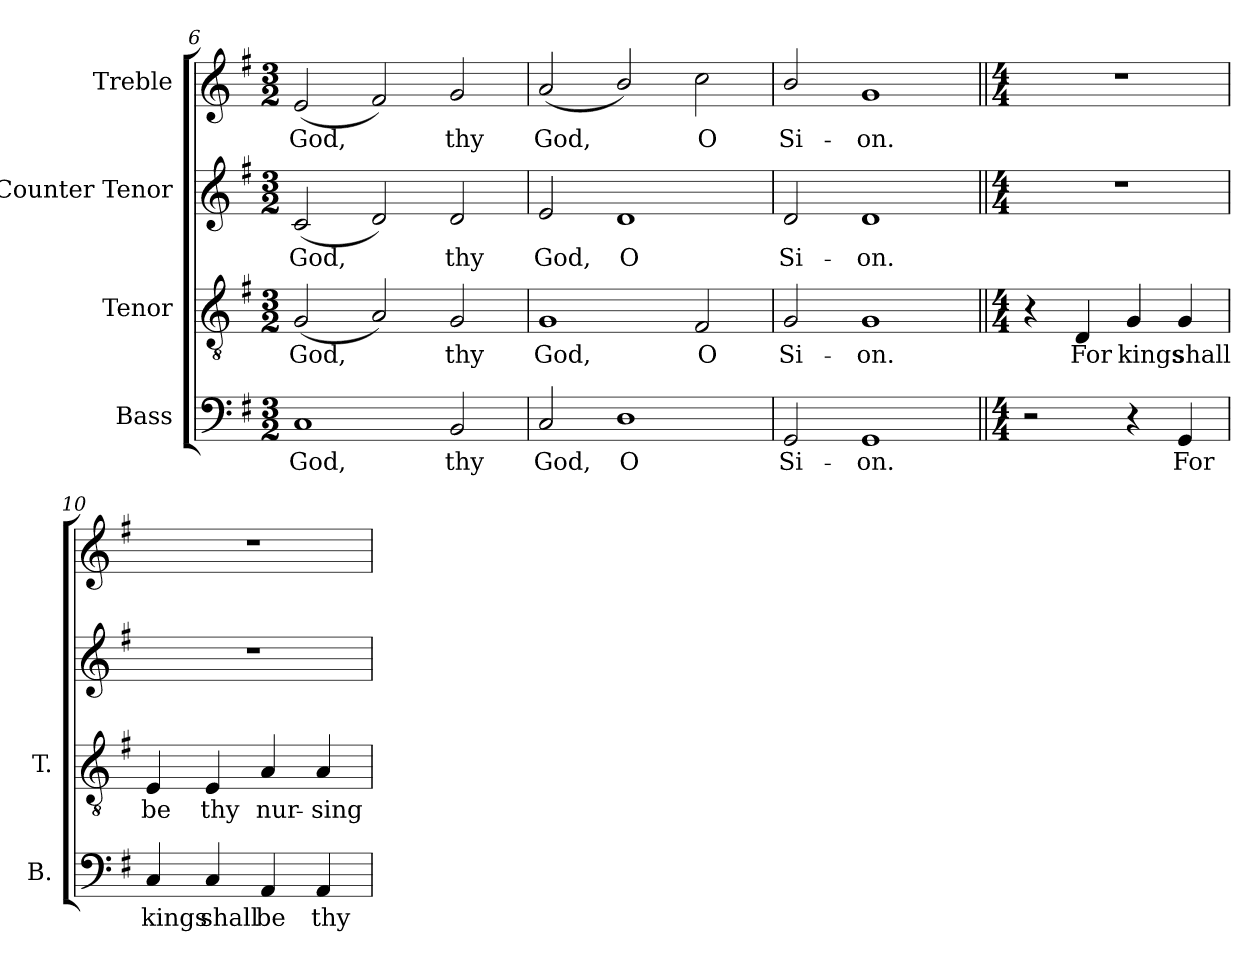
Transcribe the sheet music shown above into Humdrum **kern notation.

**kern	**text	**kern	**text	**kern	**text	**kern	**text
*part4	*part4	*part3	*part3	*part2	*part2	*part1	*part1
*staff4	*staff4	*staff3	*staff3	*staff2	*staff2	*staff1	*staff1
*I"Bass	*	*I"Tenor	*	*I"Counter Tenor	*	*I"Treble	*
*I'B.	*	*I'T.	*	*	*	*	*
*clefF4	*	*clefGv2	*	*clefG2	*	*clefG2	*
*	*	*ITrd7c12	*	*	*	*	*
*k[f#]	*	*k[f#]	*	*k[f#]	*	*k[f#]	*
*G:	*	*G:	*	*G:	*	*G:	*
*M3/2	*	*M3/2	*	*M3/2	*	*M3/2	*
=6	=6	=6	=6	=6	=6	=6	=6
!	!LO:LY:b:color=#000000	!	!	!	!	!	!
!	!	!	!LO:LY:b:color=#000000	!	!	!	!
!	!	!	!	!	!LO:LY:b:color=#000000	!	!
!	!	!	!	!	!	!	!LO:LY:b:color=#000000
1Ci	God,	(2GGi/	God,	(2ci/	God,	(2ei/	God,
.	.	2AAi/)	.	2di/)	.	2f#i/)	.
!	!LO:LY:b:color=#000000	!	!	!	!	!	!
!	!	!	!LO:LY:b:color=#000000	!	!	!	!
!	!	!	!	!	!LO:LY:b:color=#000000	!	!
!	!	!	!	!	!	!	!LO:LY:b:color=#000000
2BBi/	thy	2GGi/	thy	2di/	thy	2gi/	thy
=7	=7	=7	=7	=7	=7	=7	=7
!	!LO:LY:b:color=#000000	!	!	!	!	!	!
!	!	!	!LO:LY:b:color=#000000	!	!	!	!
!	!	!	!	!	!LO:LY:b:color=#000000	!	!
!	!	!	!	!	!	!	!LO:LY:b:color=#000000
2Ci/	God,	1GGi	God,	2ei/	God,	(2ai/	God,
!	!LO:LY:b:color=#000000	!	!	!	!	!	!
!	!	!	!	!	!LO:LY:b:color=#000000	!	!
1Di	O	.	.	1di	O	2bi/)	.
!	!	!	!LO:LY:b:color=#000000	!	!	!	!
!	!	!	!	!	!	!	!LO:LY:b:color=#000000
.	.	2FF#i/	O	.	.	2cci\	O
=8	=8	=8	=8	=8	=8	=8	=8
!	!LO:LY:b:color=#000000	!	!	!	!	!	!
!	!	!	!LO:LY:b:color=#000000	!	!	!	!
!	!	!	!	!	!LO:LY:b:color=#000000	!	!
!	!	!	!	!	!	!	!LO:LY:b:color=#000000
2GGi/	Si-	2GGi/	Si-	2di/	Si-	2bi/	Si-
!	!LO:LY:b:color=#000000	!	!	!	!	!	!
!	!	!	!LO:LY:b:color=#000000	!	!	!	!
!	!	!	!	!	!LO:LY:b:color=#000000	!	!
!	!	!	!	!	!	!	!LO:LY:b:color=#000000
1GGi	-on.	1GGi	-on.	1di	-on.	1gi	-on.
!!LO:LB:g=z
=9||	=9||	=9||	=9||	=9||	=9||	=9||	=9||
*M4/4	*	*M4/4	*	*M4/4	*	*M4/4	*
2r	.	4r	.	1r	.	1r	.
!	!	!	!LO:LY:b:color=#000000	!	!	!	!
.	.	4DDi/	For	.	.	.	.
!	!	!	!LO:LY:b:color=#000000	!	!	!	!
4r	.	4GGi/	kings	.	.	.	.
!	!LO:LY:b:color=#000000	!	!	!	!	!	!
!	!	!	!LO:LY:b:color=#000000	!	!	!	!
4GGi/	For	4GGi/	shall	.	.	.	.
=10	=10	=10	=10	=10	=10	=10	=10
!	!LO:LY:b:color=#000000	!	!	!	!	!	!
!	!	!	!LO:LY:b:color=#000000	!	!	!	!
4Ci/	kings	4EEi/	be	1r	.	1r	.
!	!LO:LY:b:color=#000000	!	!	!	!	!	!
!	!	!	!LO:LY:b:color=#000000	!	!	!	!
4Ci/	shall	4EEi/	thy	.	.	.	.
!	!LO:LY:b:color=#000000	!	!	!	!	!	!
!	!	!	!LO:LY:b:color=#000000	!	!	!	!
4AAi/	be	4AAi/	nur-	.	.	.	.
!	!LO:LY:b:color=#000000	!	!	!	!	!	!
!	!	!	!LO:LY:b:color=#000000	!	!	!	!
4AAi/	thy	4AAi/	-sing	.	.	.	.
=	=	=	=	=	=	=	=
*-	*-	*-	*-	*-	*-	*-	*-
